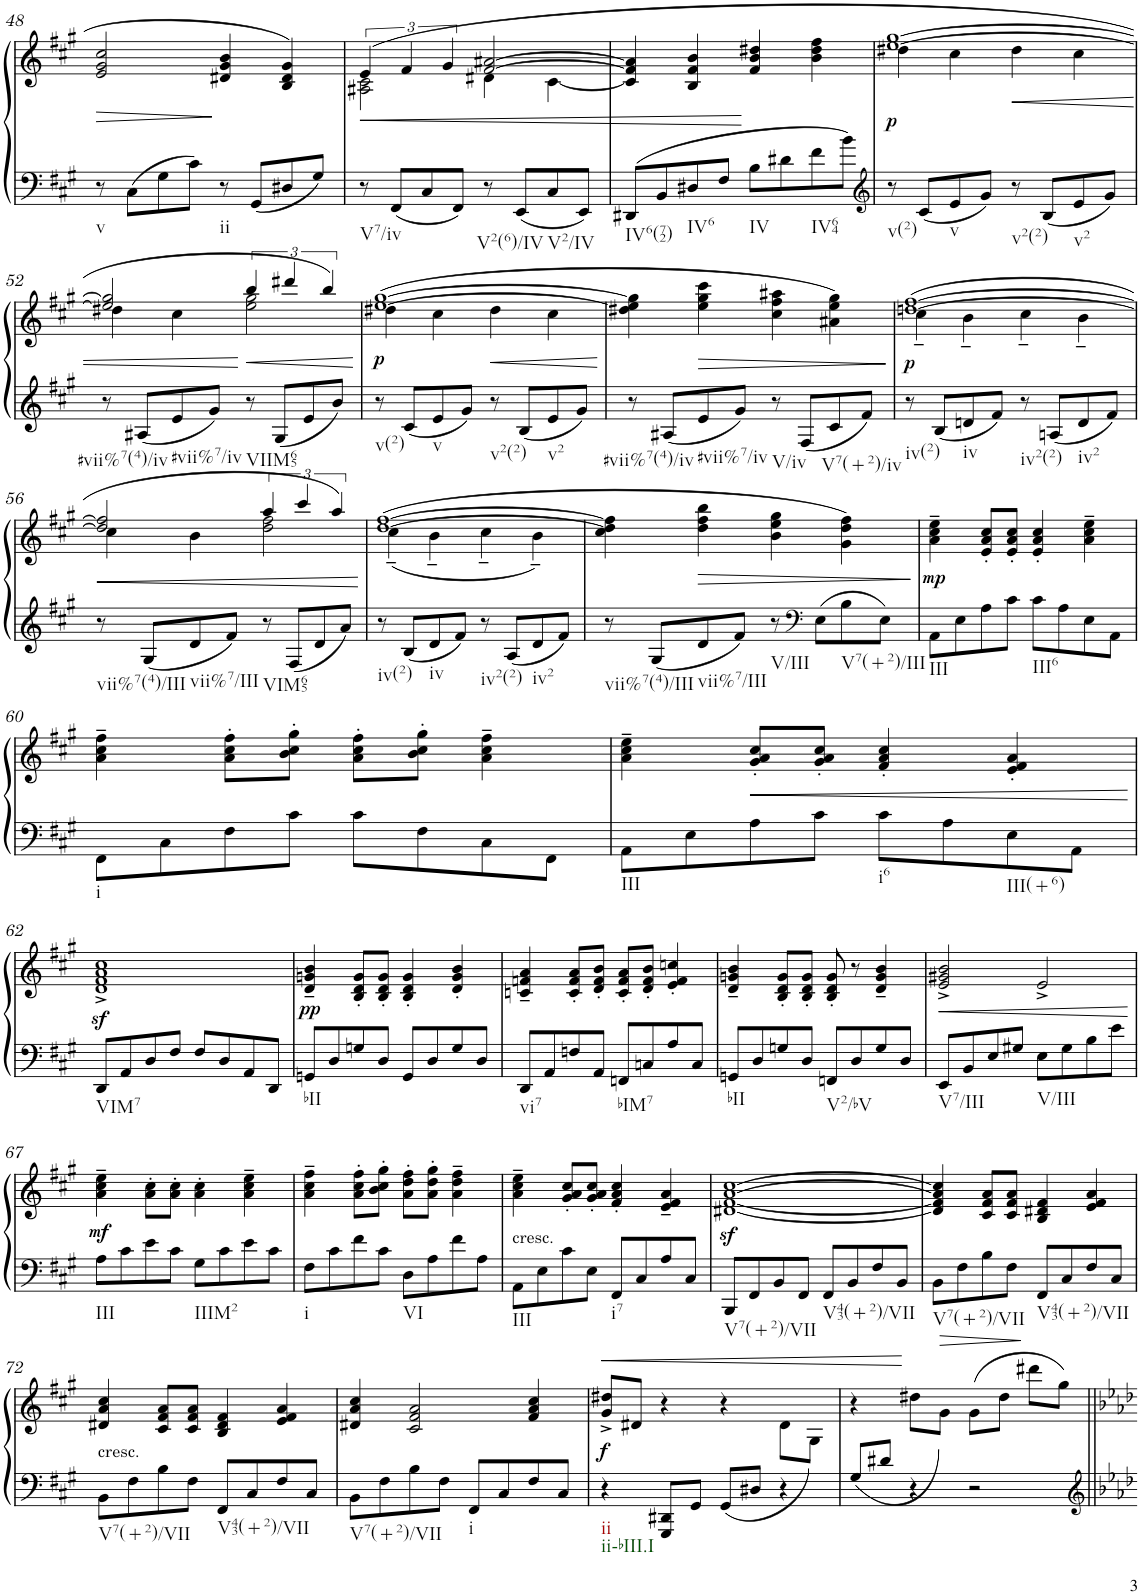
**kern	**kern	**dynam
*part1	*part1	*part1
*staff2	*staff1	*staff1/2
*I"Piano	*	*
*I'Pno.	*	*
!!LO:PB:g=z
*clefF4	*clefG2	*
*k[f#c#g#]	*k[f#c#g#]	*
*M4/4	*M4/4	*
*met(c)	*met(c)	*
=48	=48	=48
!LO:TX:b:t=v	!	!
!	!	!LO:HP:b
8r	2e/ 2g#/ 2cc#/	>
8C#\L	.	.
8G#\	.	.
8c#\J	.	.
!LO:TX:b:t=ii	!	!
8r	4d#X/ 4g#/ 4b/	.
8GG#/L	.	.
8D#X/	4B/ 4d#/ 4g#/	.
8G#/J	.	.
=49	=49	=49
!LO:TX:b:t=V7/iv	!	!
!	!	!LO:HP:b
*	*^	*
8r	(6e/	2A#X\ 2c#\	<
8FF#/L	.	.	.
.	6f#/	.	.
8C#/	.	.	.
.	6g#/	.	.
8FF#/J	.	.	.
!LO:TX:b:t=V2(6)/IV	!	!	!
8r	[2f#/ [2a#X/	4d#X\	.
8EE/L	.	.	.
!LO:TX:b:t=V2/IV	!	!	!
8C#/	.	[4c#\	.
8EE/J	.	.	.
*	*v	*v	*
=50	=50	=50
!LO:TX:b:t=IV6(72)	!	!
8DD#X/L	4c#/] 4f#/] 4a#/]	.
8BB/	.	.
!LO:TX:b:t=IV6	!	!
8D#X/	4B/ 4f#/ 4b/	.
8F#/J	.	.
!LO:TX:b:t=IV	!	!
8B\L	4f#/ 4b/ 4dd#X/	]
8d#X\	.	.
!LO:TX:b:t=IV64	!	!
8f#\	4b\ 4dd#\ 4ff#\	.
8b\J	.	.
=51	=51	=51
*clefG2	*	*
*	*^	*
!LO:TX:b:t=v(2)	!	!	!
!	!	!	!LO:DY:b
8r	[1ee [1gg#	4dd#X\	p
8c#/L	.	.	.
!LO:TX:b:t=v	!	!	!
8e/	.	4cc#\	.
8g#/J	.	.	.
!LO:TX:b:t=v2(2)	!	!	!
!	!	!	!LO:HP:b
8r	.	4dd#\	<
8B/L	.	.	.
!LO:TX:b:t=v2	!	!	!
8e/	.	4cc#\	.
8g#/J	.	.	.
!!LO:LB:g=z	!!
=52	=52	=52	=52
!LO:TX:b:t=#vii%7(4)/iv	!	!	!
8r	2ee/] 2gg#/]	4dd#X\	.
8A#X/L	.	.	.
!LO:TX:b:t=#vii%7/iv	!	!	!
8e/	.	4cc#\	.
8g#/J	.	.	.
!LO:TX:b:t=VIIM65	!	!	!
!	!	!	!LO:HP:n=1:b
8r	6bb/	2ee\ 2gg#\	[ <
8G#/L	.	.	.
.	6ddd#X/	.	.
8e/	.	.	.
.	6bb/)	.	.
8b/J	.	.	.
*	*v	*v	*
.	.	[
=53	=53	=53
*	*^	*
!LO:TX:b:t=v(2)	!	!	!
!	!	!	!LO:DY:b
8r	([1ee [1gg#	4dd#X\	p
8c#/L	.	.	.
!LO:TX:b:t=v	!	!	!
8e/	.	4cc#\	.
8g#/J	.	.	.
!LO:TX:b:t=v2(2)	!	!	!
!	!	!	!LO:HP:b
8r	.	4dd#\	<
8B/L	.	.	.
!LO:TX:b:t=v2	!	!	!
8e/	.	4cc#\	.
8g#/J	.	.	.
*	*v	*v	*
.	.	[
=54	=54	=54
!LO:TX:b:t=#vii%7(4)/iv	!	!
8r	4dd#X\ 4ee\] 4gg#\]	.
8A#X/L	.	.
!LO:TX:b:t=#vii%7/iv	!	!
!	!	!LO:HP:b
8e/	4ee\ 4gg#\ 4ccc#\	>
8g#/J	.	.
!LO:TX:b:t=V/iv	!	!
8r	4cc#\ 4ff#\ 4aa#X\	.
8F#/L	.	.
!LO:TX:b:t=V7(+2)/iv	!	!
8c#/	4a#X\ 4ee\ 4gg#\)	.
8f#/J	.	.
.	.	[
=55	=55	=55
*	*^	*
!LO:TX:b:t=iv(2)	!	!	!
!	!	!	!LO:DY:b
8r	([1ddn [1ff#	4cc#~\	p
8B/L	.	.	.
!LO:TX:b:t=iv	!	!	!
8dn/	.	4b~\	.
8f#/J	.	.	.
!LO:TX:b:t=iv2(2)	!	!	!
8r	.	4cc#~\	.
8An/L	.	.	.
!LO:TX:b:t=iv2	!	!	!
8d/	.	4b~\	.
8f#/J	.	.	.
!!LO:LB:g=z	!!
=56	=56	=56	=56
!LO:TX:b:t=vii%7(4)/III	!	!	!
!	!	!	!LO:HP:b
8r	2dd/] 2ff#/]	4cc#\	<
8G#/L	.	.	.
!LO:TX:b:t=vii%7/III	!	!	!
8d/	.	4b\	.
8f#/J	.	.	.
!LO:TX:b:t=VIM65	!	!	!
8r	6aa/	2dd\ 2ff#\	.
8F#/L	.	.	.
.	6ccc#/	.	.
8d/	.	.	.
.	6aa/)	.	.
8a/J	.	.	.
*	*v	*v	*
.	.	]
=57	=57	=57
*	*^	*
!LO:TX:b:t=iv(2)	!	!	!
8r	([1dd [1ff#	(4cc#~\	.
8B/L	.	.	.
!LO:TX:b:t=iv	!	!	!
8d/	.	4b~\	.
8f#/J	.	.	.
!LO:TX:b:t=iv2(2)	!	!	!
8r	.	4cc#~\	.
8A/L	.	.	.
!LO:TX:b:t=iv2	!	!	!
8d/	.	4b~\)	.
8f#/J	.	.	.
*	*v	*v	*
=58	=58	=58
!LO:TX:b:t=vii%7(4)/III	!	!
8r	4cc#\ 4dd\] 4ff#\]	.
8G#/L	.	.
!LO:TX:b:t=vii%7/III	!	!
!	!	!LO:HP:b
8d/	4dd\ 4ff#\ 4bb\	>
8f#/J	.	.
!LO:TX:b:t=V/III	!	!
8r	4b\ 4ee\ 4gg#\	.
*clefF4	*	*
8E\L	.	.
!LO:TX:b:t=V7(+2)/III	!	!
8B\	4g#\ 4dd\ 4ff#\)	.
8E\J	.	.
.	.	[
=59	=59	=59
!LO:TX:b:t=III	!	!
!	!	!LO:DY:b
8AA\L	4a\~ 4cc#\~ 4ee\~	mp
8E\	.	.
8A\	8e/' 8a/' 8cc#/'L	.
8c#\J	8e/' 8a/' 8cc#/'J	.
!LO:TX:b:t=III6	!	!
8c#\L	4e/' 4a/' 4cc#/'	.
8A\	.	.
8E\	4a\~ 4cc#\~ 4ee\~	.
8AA\J	.	.
!!LO:LB:g=z
=60	=60	=60
!LO:TX:b:t=i	!	!
8FF#\L	4a\~ 4cc#\~ 4ff#\~	.
8C#\	.	.
8F#\	8a\' 8cc#\' 8ff#\'L	.
8c#\J	8b\' 8cc#\' 8gg#\'J	.
8c#\L	8a\' 8cc#\' 8ff#\'L	.
8F#\	8b\' 8cc#\' 8gg#\'J	.
8C#\	4a\~ 4cc#\~ 4ff#\~	.
8FF#\J	.	.
=61	=61	=61
!LO:TX:b:t=III	!	!
8AA\L	4a\~ 4cc#\~ 4ee\~	.
8E\	.	.
!	!	!LO:HP:b
8A\	8g#/' 8a/' 8cc#/'L	<
8c#\J	8g#/' 8a/' 8cc#/'J	.
!LO:TX:b:t=i6	!	!
8c#\L	4f#/' 4a/' 4cc#/'	.
8A\	.	.
!LO:TX:b:t=III(+6)	!	!
8E\	4e/' 4f#/' 4a/'	.
8AA\J	.	.
.	.	]
!!LO:LB:g=z
=62	=62	=62
!LO:TX:b:t=VIM7	!	!
8DD/L	1dz<^ 1f#z<^ 1az<^ 1cc#z<^	.
8AA/	.	.
8D/	.	.
8F#/J	.	.
8F#/L	.	.
8D/	.	.
8AA/	.	.
8DD/J	.	.
=63	=63	=63
!LO:TX:b:t=bII	!	!
!	!	!LO:DY:b
8GGn/L	4d/~ 4gn/~ 4b/~	pp
8D/	.	.
8Gn/	8B/' 8d/' 8g/'L	.
8D/J	8B/' 8d/' 8g/'J	.
8GG/L	4B/' 4d/' 4g/'	.
8D/	.	.
8G/	4d/' 4g/' 4b/'	.
8D/J	.	.
=64	=64	=64
!LO:TX:b:t=vi7	!	!
8DD/L	4cn/~ 4fn/~ 4a/~	.
8AA/	.	.
8Fn/	8c/' 8f/' 8a/'L	.
8AA/J	8d/' 8f/' 8b/'J	.
!LO:TX:b:t=bIM7	!	!
8FFn/L	8c/' 8f/' 8a/'L	.
8Cn/	8d/' 8f/' 8b/'J	.
8A/	4e/' 4f/' 4ccn/'	.
8C/J	.	.
=65	=65	=65
!LO:TX:b:t=bII	!	!
8GGn/L	4d/~ 4gn/~ 4b/~	.
8D/	.	.
8Gn/	8B/' 8d/' 8g/'L	.
8D/J	8B/' 8d/' 8g/'J	.
!LO:TX:b:t=V2/bV	!	!
8FFn/L	8B/' 8d/' 8g/'	.
8D/	8r	.
8G/	4d/~ 4g/~ 4b/~	.
8D/J	.	.
=66	=66	=66
!LO:TX:b:t=V7/III	!	!
!	!	!LO:HP:b
8EE/L	2e/^ 2g#X/^ 2b/^	<
8BB/	.	.
8E/	.	.
8G#X/J	.	.
!LO:TX:b:t=V/III	!	!
8E\L	2e^/	.
8G#\	.	.
8B\	.	.
8e\J	.	.
.	.	[
!!LO:LB:g=z
=67	=67	=67
!LO:TX:b:t=III	!	!
!	!	!LO:DY:b
8A\L	4a\~ 4cc#\~ 4ee\~	mf
8c#\	.	.
8e\	8a\' 8cc#\'L	.
8c#\J	8a\' 8cc#\'J	.
!LO:TX:b:t=IIIM2	!	!
8G#\L	4a\' 4cc#\'	.
8c#\	.	.
8e\	4a\~ 4cc#\~ 4ee\~	.
8c#\J	.	.
=68	=68	=68
!LO:TX:b:t=i	!	!
8F#\L	4a\~ 4cc#\~ 4ff#\~	.
8c#\	.	.
8f#\	8a\' 8cc#\' 8ff#\'L	.
8c#\J	8b\' 8cc#\' 8gg#\'J	.
!LO:TX:b:t=VI	!	!
8D\L	8a\' 8dd\' 8ff#\'L	.
8A\	8a\' 8dd\' 8gg#\'J	.
8f#\	4a\~ 4dd\~ 4ff#\~	.
8A\J	.	.
=69	=69	=69
!	!LO:TX:b:t=cresc.	!
!LO:TX:b:t=III	!	!
8AA\L	4a\~ 4cc#\~ 4ee\~	.
8E\	.	.
8c#\	8g#/' 8a/' 8cc#/'L	.
8E\J	8g#/' 8a/' 8cc#/'J	.
!LO:TX:b:t=i7	!	!
8FF#/L	4f#/' 4a/' 4cc#/'	.
8C#/	.	.
8A/	4e/~ 4f#/~ 4a/~	.
8C#/J	.	.
=70	=70	=70
!LO:TX:b:t=V7(+2)/VII	!	!
8BBB/L	[1d#Xz< [1f#z< [1az< [1cc#z<	.
8FF#/	.	.
8BB/	.	.
8FF#/J	.	.
!LO:TX:b:t=V43(+2)/VII	!	!
8FF#/L	.	.
8BB/	.	.
8F#/	.	.
8BB/J	.	.
=71	=71	=71
!LO:TX:b:t=V7(+2)/VII	!	!
8BB\L	4d#/] 4f#/] 4a/] 4cc#/]	.
8F#\	.	.
8B\	8c#/ 8f#/ 8a/L	.
8F#\J	8c#/ 8f#/ 8a/J	.
!LO:TX:b:t=V43(+2)/VII	!	!
8FF#/L	4B/ 4d#X/ 4f#/	.
8C#/	.	.
8F#/	4e/ 4f#/ 4a/	.
8C#/J	.	.
!!LO:LB:g=z
=72	=72	=72
!	!LO:TX:b:t=cresc.	!
!LO:TX:b:t=V7(+2)/VII	!	!
8BB\L	4d#X/ 4a/ 4cc#/	.
8F#\	.	.
8B\	8c#/ 8f#/ 8a/L	.
8F#\J	8c#/ 8f#/ 8a/J	.
!LO:TX:b:t=V43(+2)/VII	!	!
8FF#/L	4B/ 4d#/ 4f#/	.
8C#/	.	.
8F#/	4e/ 4f#/ 4a/	.
8C#/J	.	.
=73	=73	=73
!LO:TX:b:t=V7(+2)/VII	!	!
8BB\L	4d#X/ 4a/ 4cc#/	.
8F#\	.	.
8B\	2c#/ 2f#/ 2a/	.
8F#\J	.	.
!LO:TX:b:t=i	!	!
8FF#/L	.	.
8C#/	.	.
8F#/	4f#/ 4a/ 4cc#/	.
8C#/J	.	.
=74	=74	=74
!LO:TX:b:t=ii	!	!
!LO:TX:b:t=ii-bIII.I	!	!
!	!	!LO:HP:b
!	!	!LO:DY:n=1:b
4r	8g#/^ 8dd#X/^L	< f
.	8d#X/J	.
8GGG#/ 8DD#X/L	4r	.
8GG#/J	.	.
(8GG#/L	4r	.
8D#X/J	.	.
4r	8d#\L	.
.	(8G#\J	.
=75	=75	=75
8G#/L	4r	.
8d#X/J	.	.
4r	8dd#X\L	[
.	8g#\J)	.
2r	(8g#\L	.
.	8dd#\J	.
.	8ddd#X\L	[
.	8gg#\J)	.
=||	=||	=||
*-	*-	*-
